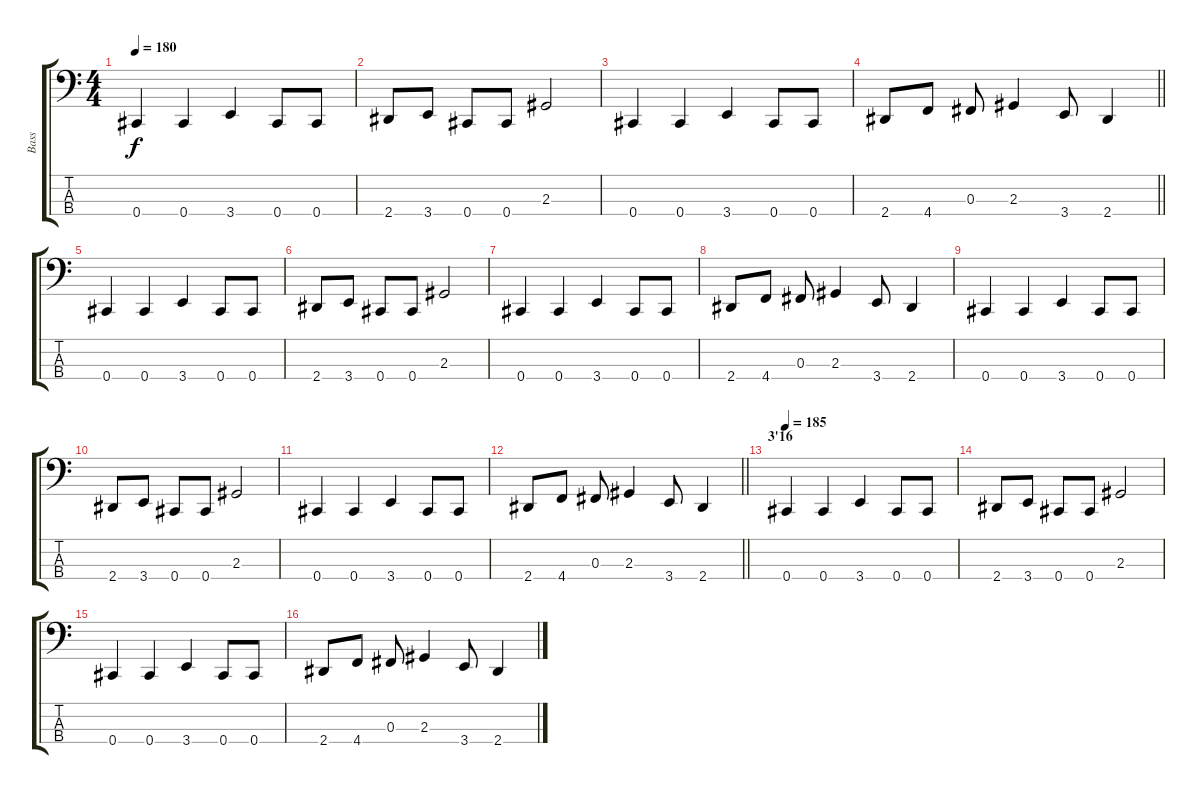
\track ("Bass" "Bass") {instrument electricbassfinger}
\staff {score tabs}
\tuning (E2 B1 Gb1 Db1) {hide}
\ts (4 4)
\tempo 180
\clef f4
\ks c
0.4.4{dy f} 0.4.4 3.4.4 0.4.8 0.4.8 |
2.4.8 3.4.8 0.4.8 0.4.8 2.3.2 |
0.4.4 0.4.4 3.4.4 0.4.8 0.4.8 |
\barLineRight lightlight
2.4.8 4.4.8 0.3.8 2.3.4 3.4.8 2.4.4 |
0.4.4 0.4.4 3.4.4 0.4.8 0.4.8 |
2.4.8 3.4.8 0.4.8 0.4.8 2.3.2 |
0.4.4 0.4.4 3.4.4 0.4.8 0.4.8 |
2.4.8 4.4.8 0.3.8 2.3.4 3.4.8 2.4.4 |
0.4.4 0.4.4 3.4.4 0.4.8 0.4.8 |
2.4.8 3.4.8 0.4.8 0.4.8 2.3.2 |
0.4.4 0.4.4 3.4.4 0.4.8 0.4.8 |
\barLineRight lightlight
2.4.8 4.4.8 0.3.8 2.3.4 3.4.8 2.4.4 |
\section ("" "3'16")
\tempo 185
0.4.4 0.4.4 3.4.4 0.4.8 0.4.8 |
2.4.8 3.4.8 0.4.8 0.4.8 2.3.2 |
0.4.4 0.4.4 3.4.4 0.4.8 0.4.8 |
2.4.8 4.4.8 0.3.8 2.3.4 3.4.8 2.4.4
